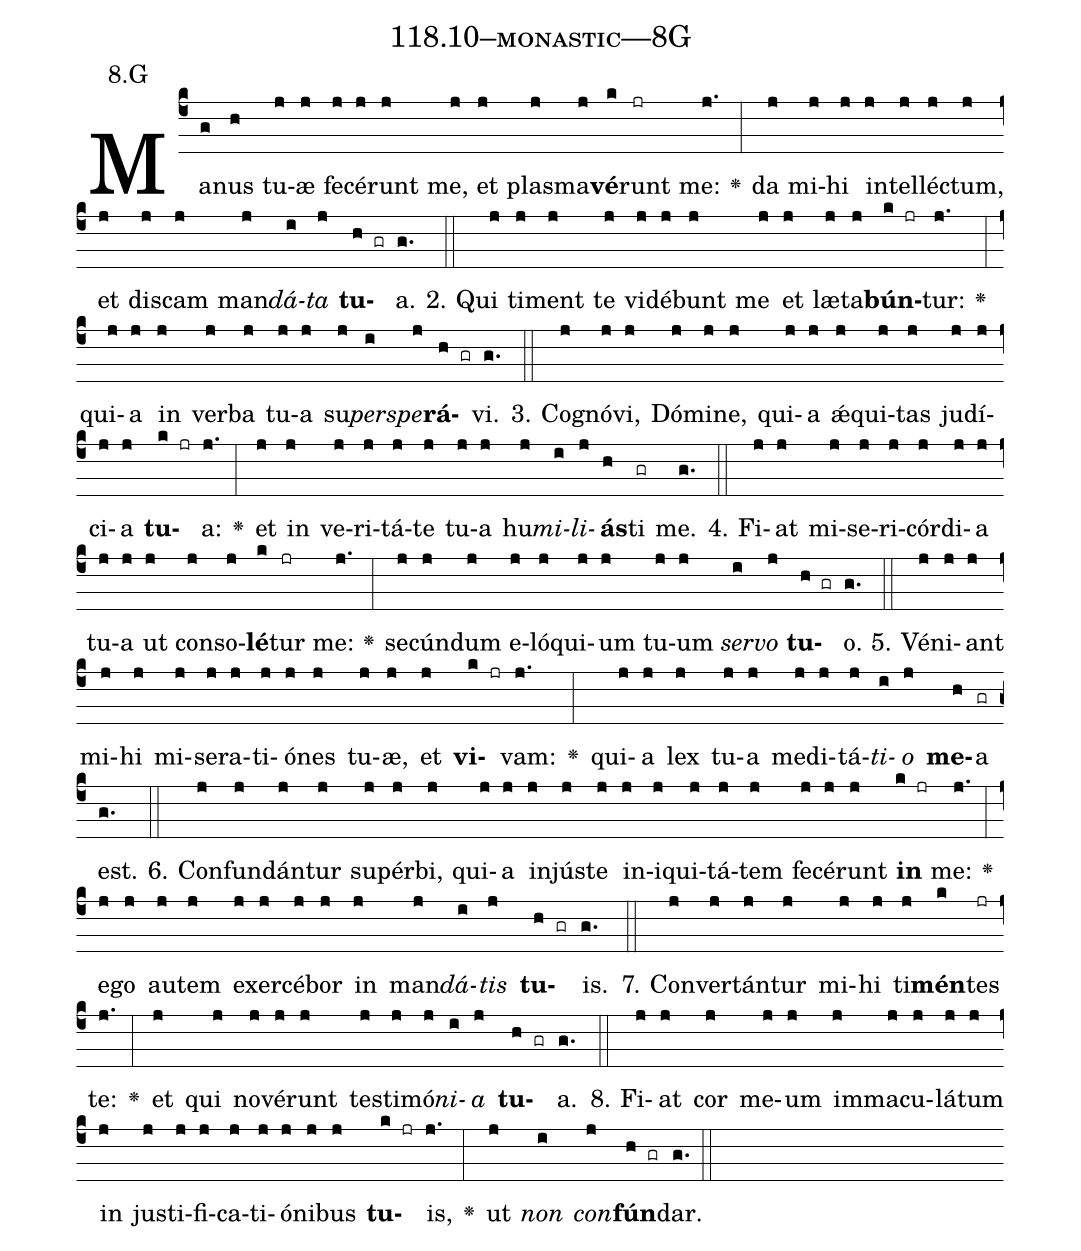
name: 118.10--monastic---8G;
annotation: 8.G;
%%
(c4)Ma(g)nus(h) tu(j)æ(j) fe(j)cé(j)runt(j) me,(j) et(j) plas(j)ma(j)<b>vé</b>(k)runt(jr) me:(j.) <v>\greheightstar</v>(:) da(j) mi(j)hi(j) in(j)tel(j)léc(j)tum,(j) et(j) dis(j)cam(j) man(j)<i>dá</i>(i)<i>ta</i>(j) <b>tu</b>(h gr)a.(g.) (::)
2. Qui(j) ti(j)ment(j) te(j) vi(j)dé(j)bunt(j) me(j) et(j) læ(j)ta(j)<b>bún</b>(k jr)tur:(j.) <v>\greheightstar</v>(:) qui(j)a(j) in(j) ver(j)ba(j) tu(j)a(j) su(j)<i>per</i>(i)<i>spe</i>(j)<b>rá</b>(h gr)vi.(g.) (::)
3. Co(j)gnó(j)vi,(j) Dó(j)mi(j)ne,(j) qui(j)a(j) ǽ(j)qui(j)tas(j) ju(j)dí(j)ci(j)a(j) <b>tu</b>(k jr)a:(j.) <v>\greheightstar</v>(:) et(j) in(j) ve(j)ri(j)tá(j)te(j) tu(j)a(j) hu(j)<i>mi</i>(i)<i>li</i>(j)<b>ás</b>(h)ti(gr) me.(g.) (::)
4. Fi(j)at(j) mi(j)se(j)ri(j)cór(j)di(j)a(j) tu(j)a(j) ut(j) con(j)so(j)<b>lé</b>(k)tur(jr) me:(j.) <v>\greheightstar</v>(:) se(j)cún(j)dum(j) e(j)ló(j)qui(j)um(j) tu(j)um(j) <i>ser</i>(i)<i>vo</i>(j) <b>tu</b>(h gr)o.(g.) (::)
5. Vé(j)ni(j)ant(j) mi(j)hi(j) mi(j)se(j)ra(j)ti(j)ó(j)nes(j) tu(j)æ,(j) et(j) <b>vi</b>(k jr)vam:(j.) <v>\greheightstar</v>(:) qui(j)a(j) lex(j) tu(j)a(j) me(j)di(j)tá(j)<i>ti</i>(i)<i>o</i>(j) <b>me</b>(h)a(gr) est.(g.) (::)
6. Con(j)fun(j)dán(j)tur(j) su(j)pér(j)bi,(j) qui(j)a(j) in(j)jús(j)te(j) in(j)i(j)qui(j)tá(j)tem(j) fe(j)cé(j)runt(j) <b>in</b>(k jr) me:(j.) <v>\greheightstar</v>(:) e(j)go(j) au(j)tem(j) ex(j)er(j)cé(j)bor(j) in(j) man(j)<i>dá</i>(i)<i>tis</i>(j) <b>tu</b>(h gr)is.(g.) (::)
7. Con(j)ver(j)tán(j)tur(j) mi(j)hi(j) ti(j)<b>mén</b>(k)tes(jr) te:(j.) <v>\greheightstar</v>(:) et(j) qui(j) no(j)vé(j)runt(j) tes(j)ti(j)mó(j)<i>ni</i>(i)<i>a</i>(j) <b>tu</b>(h gr)a.(g.) (::)
8. Fi(j)at(j) cor(j) me(j)um(j) im(j)ma(j)cu(j)lá(j)tum(j) in(j) jus(j)ti(j)fi(j)ca(j)ti(j)ó(j)ni(j)bus(j) <b>tu</b>(k jr)is,(j.) <v>\greheightstar</v>(:) ut(j) <i>non</i>(i) <i>con</i>(j)<b>fún</b>(h gr)dar.(g.) (::)
